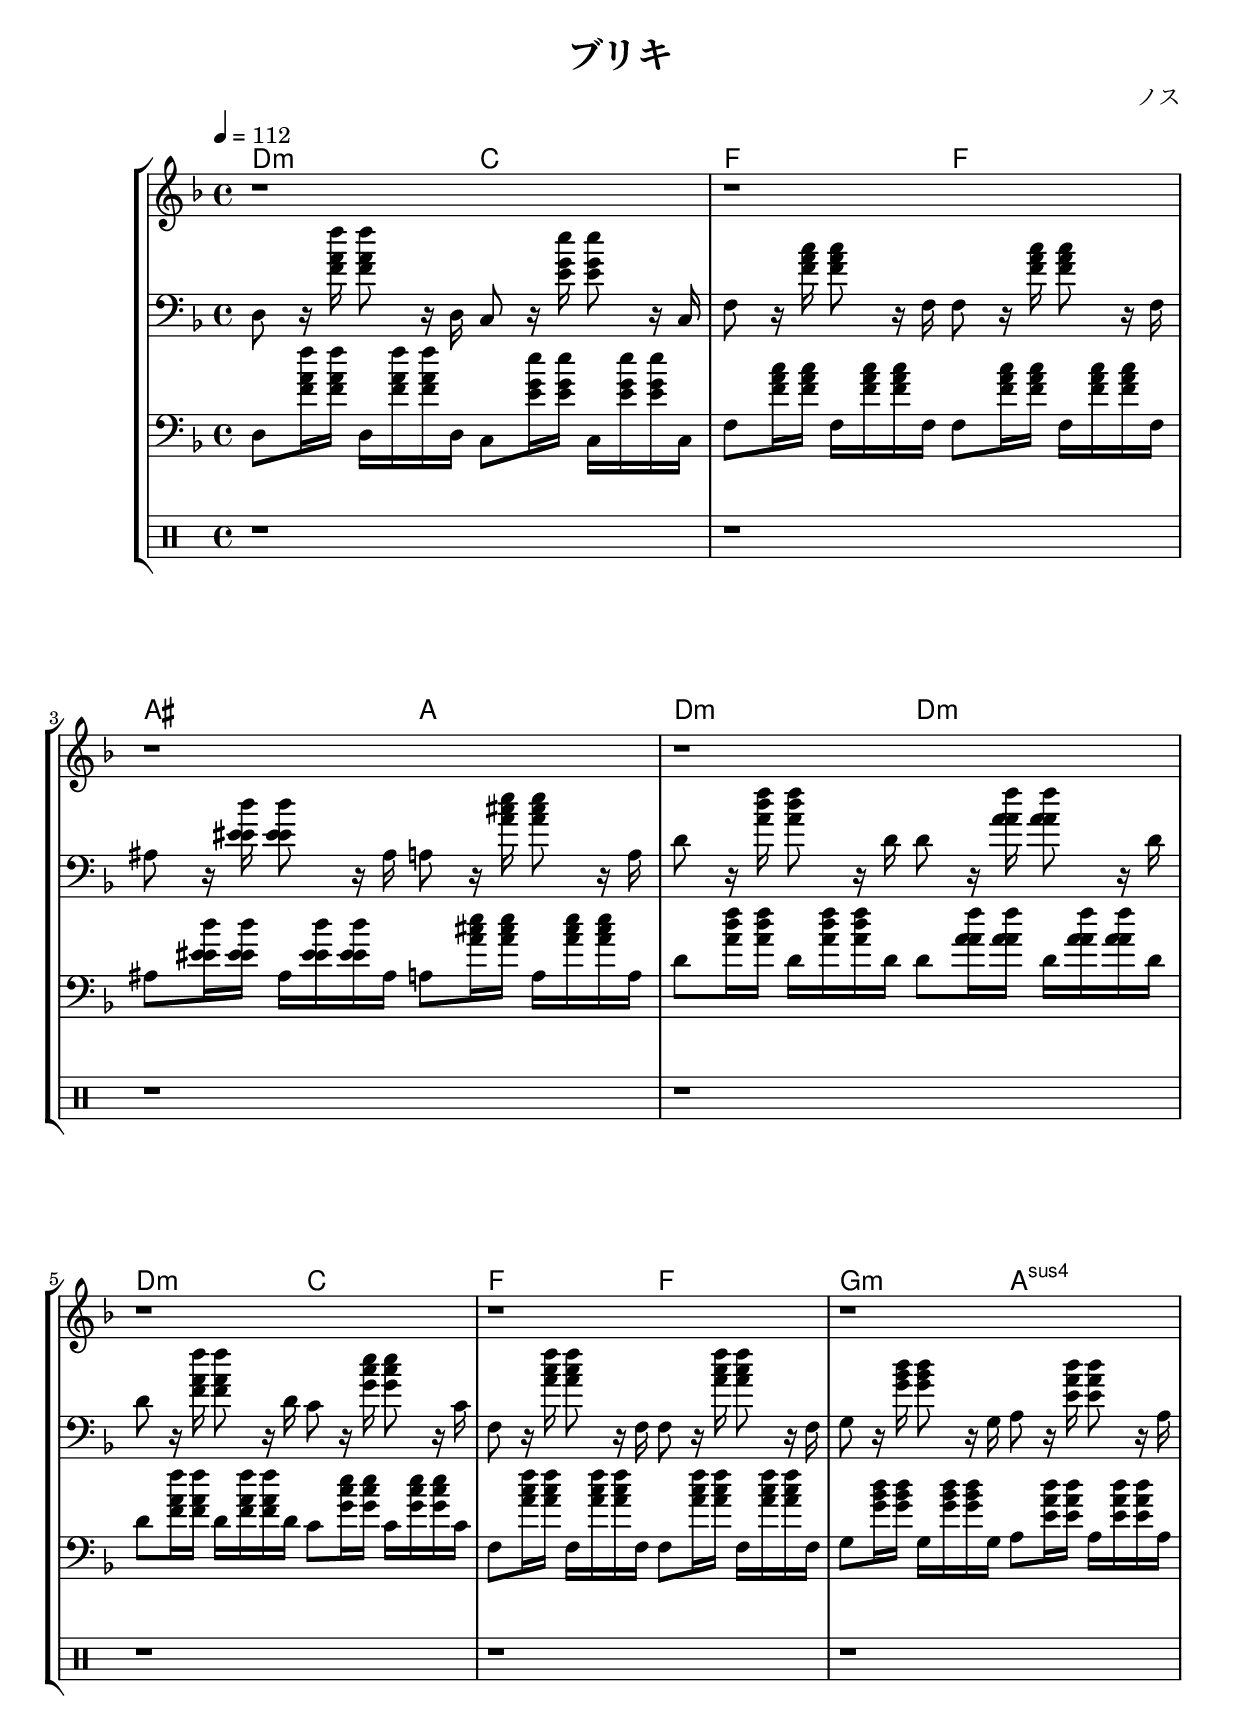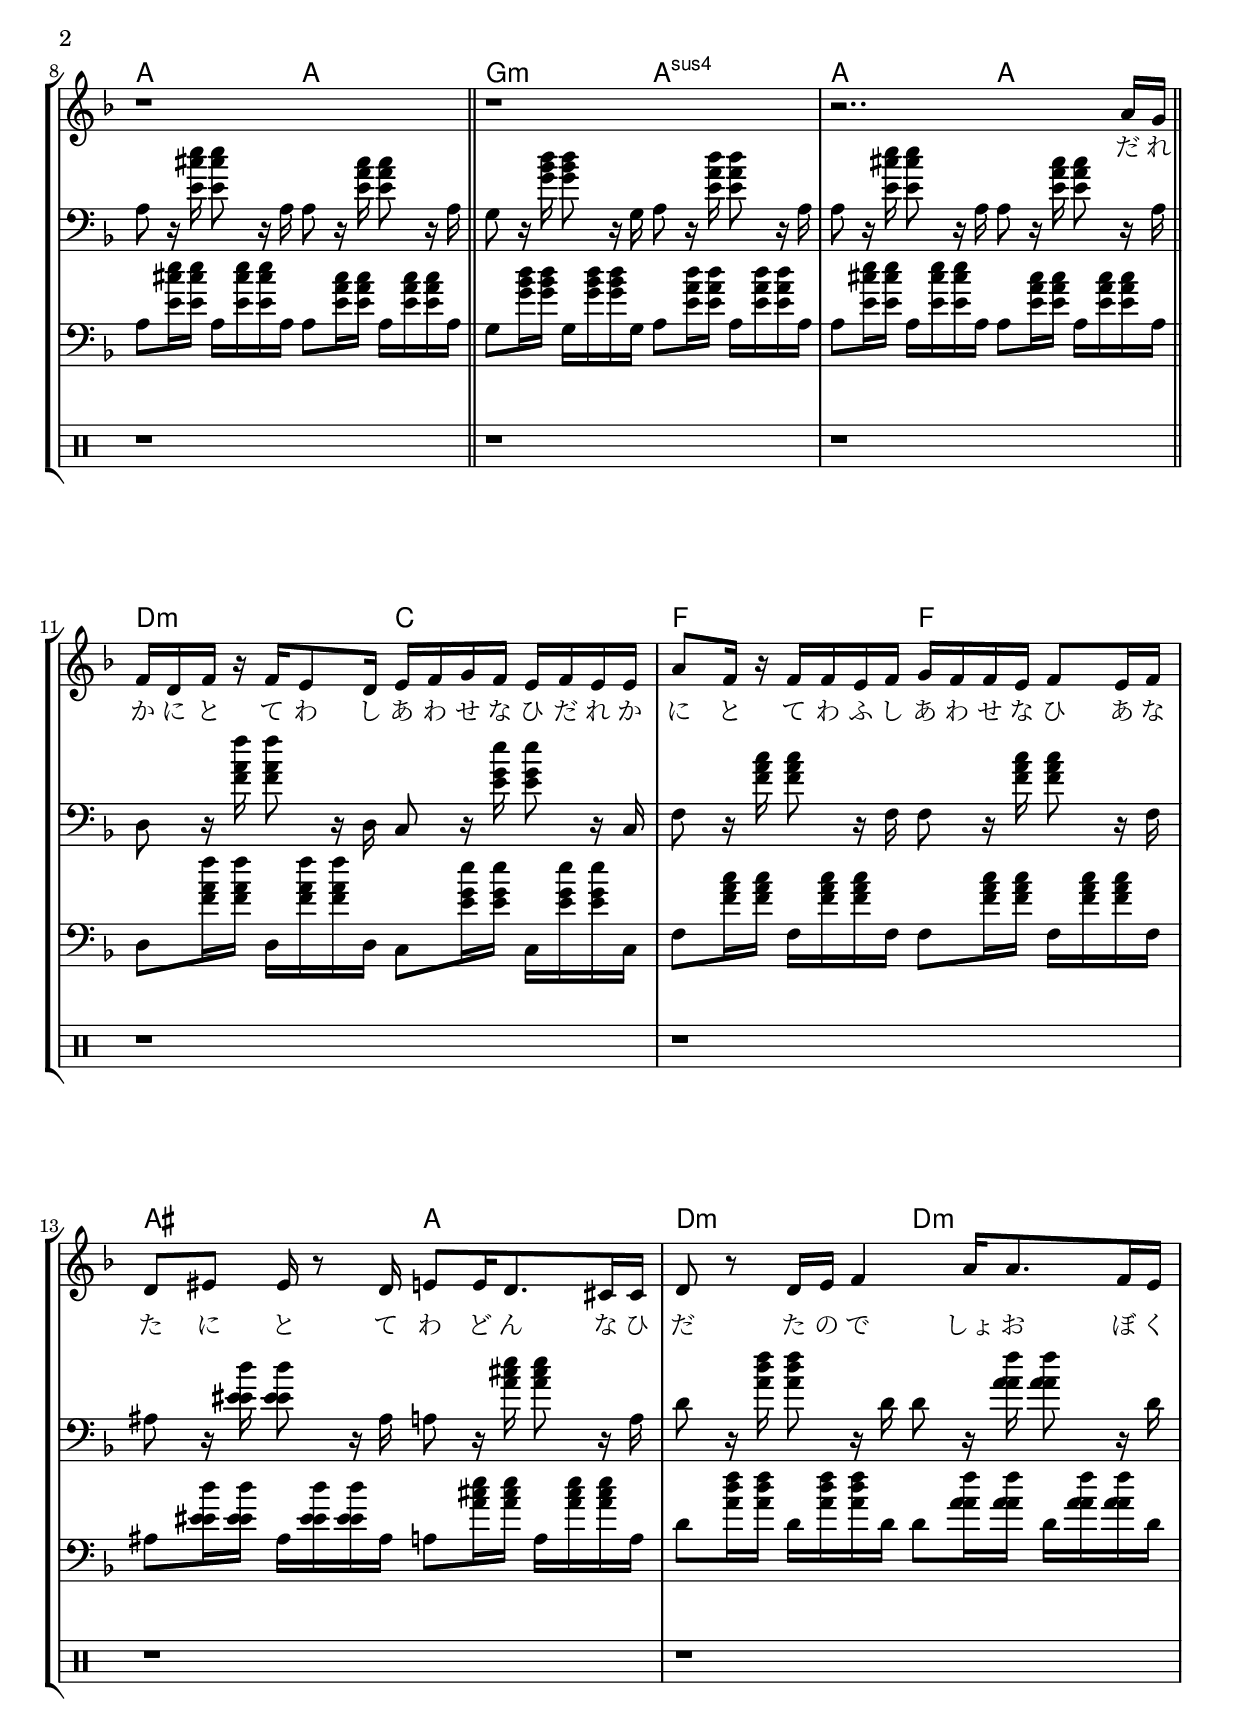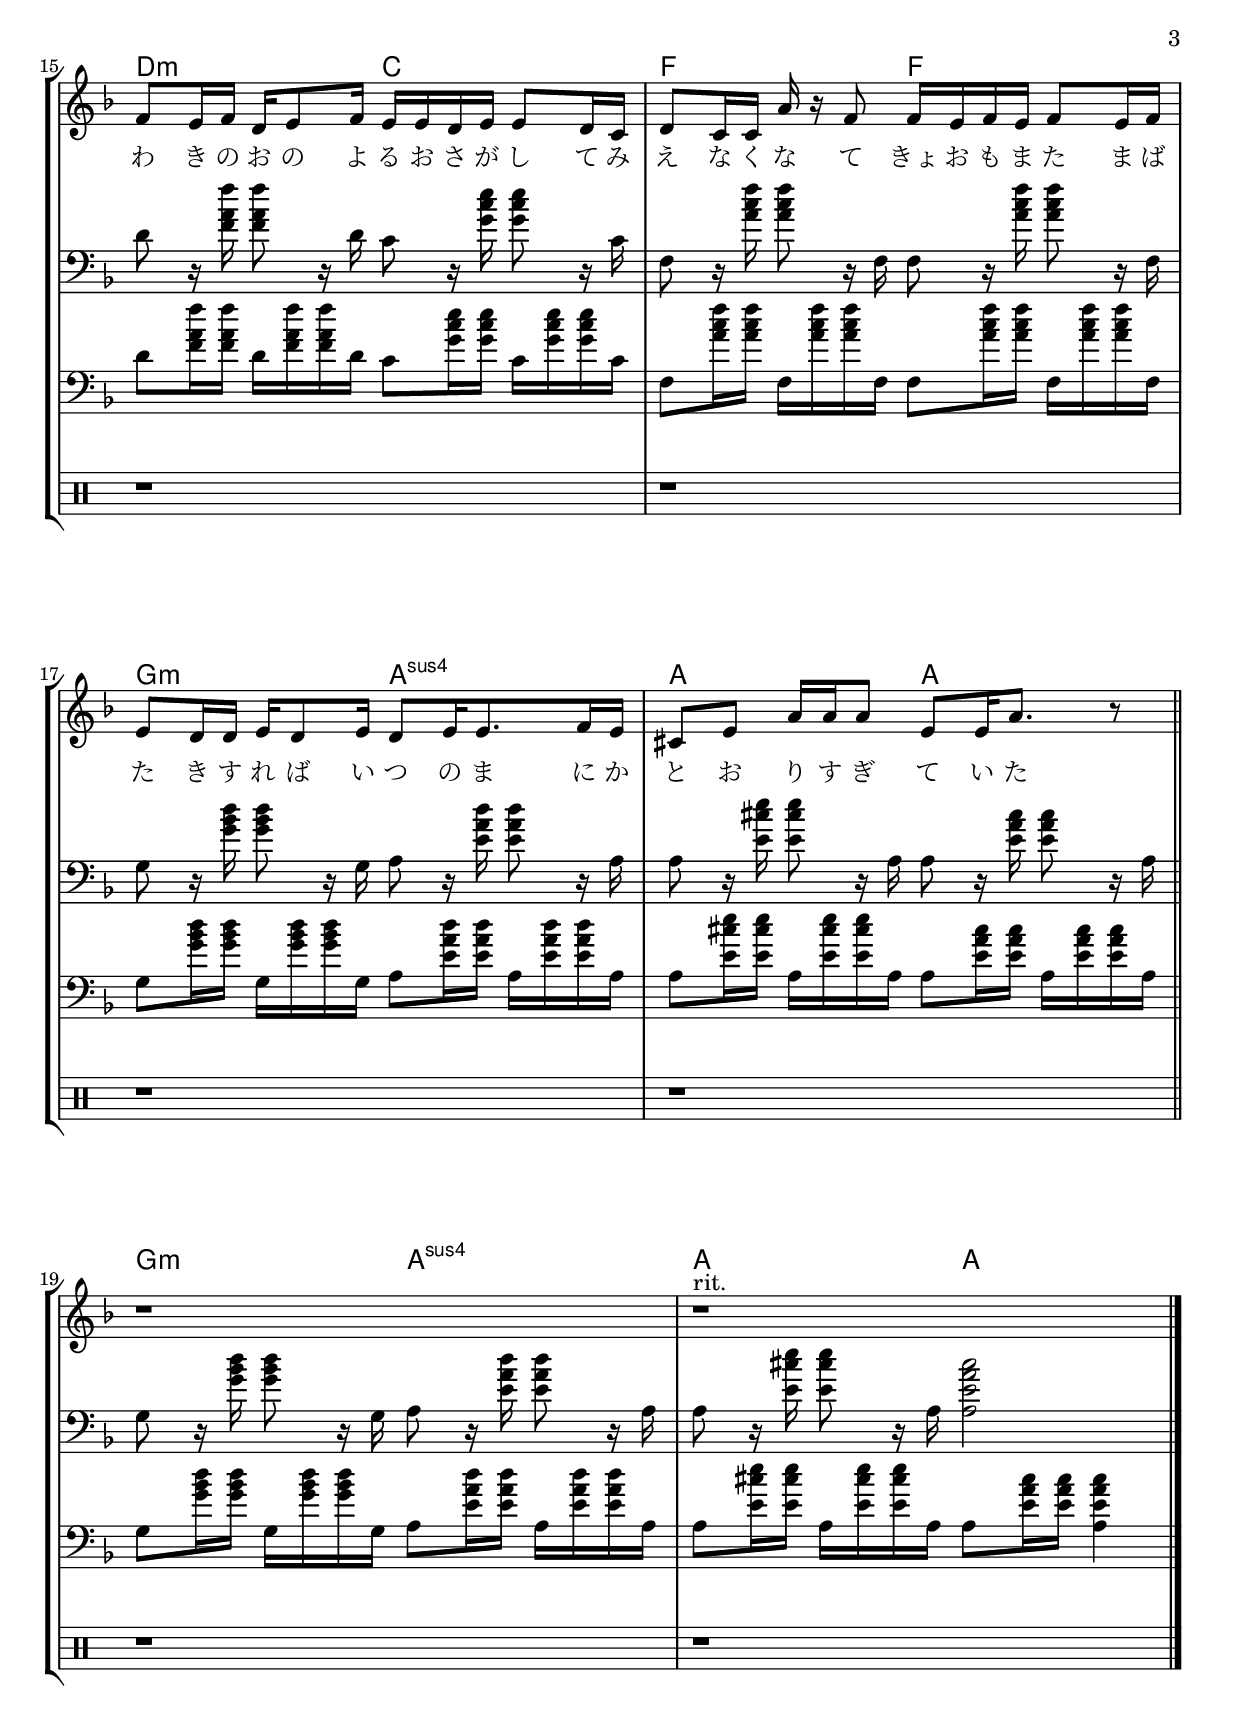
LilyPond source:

\version "2.12.1"

\header {
	title = \markup {ブリキ}
	composer = \markup \center-column {ノス}
}

harmony = \chordmode {
	d2:m c f f ais a d:m d:m d:m c f f g:m a:sus4 a a 

	g:m a:sus4 a a 

	d:m c f f ais a d:m d:m d:m c f f g:m a:sus4 a a 

	g:m a:sus4 a a 
}

melody = {
	\key f \major
	\tempo 4 = 112
	r1 | r1 | r1 | r1 | r1 | r1 | r1 | r1   
	r1 | r2.. 
	\set Staff.midiInstrument = #"mmi0.34"
	a'16  g'16 
	f'16  d'16  f'16  r16  f'16  e'8  d'16  e'16  f'16  g'16  f'16  e'16  f'16  e'16  e'16 
	a'8  f'16  r16  f'16  f'16  e'16  f'16  g'16  f'16  f'16  e'16  f'8  e'16  f'16 
	d'8  eis'8  eis'16  r8  d'16  e'8  e'16  d'8.  cis'16  cis'16 
	d'8  r8  d'16  e'16  f'4  a'16  a'8.  f'16  e'16 
	f'8  e'16  f'16  d'16  e'8  f'16  e'16  e'16  d'16  e'16  e'8  d'16  c'16 
	d'8  c'16  c'16  a'16  r16  f'8  f'16  e'16  f'16  e'16  f'8  e'16  f'16 
	e'8  d'16  d'16  e'16  d'8  e'16  d'8  e'16  e'8.  f'16  e'16 
	cis'8  e'8  a'16  a'16  a'8  e'8  e'16  a'8.  	r8 	r1 | r1^"rit." \bar "|."
}

words = \lyricmode {
	
	
	だ  れ  か  に  と  て  わ  し  あ  わ  せ  な  ひ  だ  れ  か  に  と  て  わ  ふ  し  あ  わ  せ  な  ひ  あ  な  た  に  と  て  わ  ど  ん  な  ひ  だ  た  の  で  しょ  お  ぼ  く  わ  き  の  お  の  よ  る  お  さ  が  し  て  み  え  な  く  な  て  きょ  お  も  ま  た  ま  ば  た  き  す  れ  ば  い  つ  の  ま  に  か  と  お  り  す  ぎ  て  い  た  
	
}

tempochange = {
	\tempo 4 = 112
	r1 | r1 | r1 | r1 | r1 | r1 | r1 | r1 \bar "||"
	\tempo 4 = 112
	r1 | r1 \bar "||"
	\tempo 4 = 112
	r1 | r1 | r1 | r1 | r1 | r1 | r1 | r1 \bar "||"
	\tempo 4 = 112
	r1 | \tempo 4 = 84 r2 \tempo 4 = 74 r2 \bar "|."
}

mainacc = {
	\clef bass
	\set Staff.midiInstrument = #"Lead 3 (calliope)"
	\key f \major
	\tempo 4 = 112
	d8 r16 <a' f' f''>16 <a' f' f''>8 r16 d16
	c8 r16 <e' g' e''>16 <e' g' e''>8 r16 c16
	f8 r16 <f' a' c''>16 <f' a' c''>8 r16 f16
	f8 r16 <f' a' c''>16 <f' a' c''>8 r16 f16
	ais8 r16 <eis' eis' d''>16 <eis' eis' d''>8 r16 ais16
	a8 r16 <a' cis'' e''>16 <a' cis'' e''>8 r16 a16
	d'8 r16 <a' d'' f''>16 <a' d'' f''>8 r16 d'16
	d'8 r16 <a' a' f''>16 <a' a' f''>8 r16 d'16
	d'8 r16 <f' a' f''>16 <f' a' f''>8 r16 d'16
	c'8 r16 <g' c'' e''>16 <g' c'' e''>8 r16 c'16
	f8 r16 <a' c'' f''>16 <a' c'' f''>8 r16 f16
	f8 r16 <a' c'' f''>16 <a' c'' f''>8 r16 f16
	g8 r16 <g' bes' d''>16 <g' bes' d''>8 r16 g16
	a8 r16 <e' a' d''>16 <e' a' d''>8 r16 a16
	a8 r16 <e' cis'' e''>16 <e' cis'' e''>8 r16 a16
	a8 r16 <e' a' cis''>16 <e' a' cis''>8 r16 a16
	\bar "||"

	\set Staff.midiInstrument = #"Lead 3 (calliope)"
	g8 r16 <g' bes' d''>16 <g' bes' d''>8 r16 g16
	a8 r16 <e' a' d''>16 <e' a' d''>8 r16 a16
	a8 r16 <e' cis'' e''>16 <e' cis'' e''>8 r16 a16
	a8 r16 <e' a' cis''>16 <e' a' cis''>8 r16 a16
	\bar "||"

	\set Staff.midiInstrument = #"Lead 3 (calliope)"
	d8 r16 <a' f' f''>16 <a' f' f''>8 r16 d16
	c8 r16 <e' g' e''>16 <e' g' e''>8 r16 c16
	f8 r16 <f' a' c''>16 <f' a' c''>8 r16 f16
	f8 r16 <f' a' c''>16 <f' a' c''>8 r16 f16
	ais8 r16 <eis' eis' d''>16 <eis' eis' d''>8 r16 ais16
	a8 r16 <a' cis'' e''>16 <a' cis'' e''>8 r16 a16
	d'8 r16 <a' d'' f''>16 <a' d'' f''>8 r16 d'16
	d'8 r16 <a' a' f''>16 <a' a' f''>8 r16 d'16
	d'8 r16 <f' a' f''>16 <f' a' f''>8 r16 d'16
	c'8 r16 <g' c'' e''>16 <g' c'' e''>8 r16 c'16
	f8 r16 <a' c'' f''>16 <a' c'' f''>8 r16 f16
	f8 r16 <a' c'' f''>16 <a' c'' f''>8 r16 f16
	g8 r16 <g' bes' d''>16 <g' bes' d''>8 r16 g16
	a8 r16 <e' a' d''>16 <e' a' d''>8 r16 a16
	a8 r16 <e' cis'' e''>16 <e' cis'' e''>8 r16 a16
	a8 r16 <e' a' cis''>16 <e' a' cis''>8 r16 a16
	\bar "||"

	\set Staff.midiInstrument = #"Lead 3 (calliope)"
	g8 r16 <g' bes' d''>16 <g' bes' d''>8 r16 g16
	a8 r16 <e' a' d''>16 <e' a' d''>8 r16 a16
	a8 r16 <e' cis'' e''>16 <e' cis'' e''>8 r16 a16
	<a e' a' cis''>2
	\bar "|."
}

subacc = {
	\clef bass
	\set Staff.midiInstrument = #"Church organ"
	\key f \major
	\tempo 4 = 112
	d8 <a' f' f''>16 <a' f' f''>16   d16 <a' f' f''>16 <a' f' f''>16 d16
	c8 <e' g' e''>16 <e' g' e''>16   c16 <e' g' e''>16 <e' g' e''>16 c16
	f8 <f' a' c''>16 <f' a' c''>16   f16 <f' a' c''>16 <f' a' c''>16 f16
	f8 <f' a' c''>16 <f' a' c''>16   f16 <f' a' c''>16 <f' a' c''>16 f16
	ais8 <eis' eis' d''>16 <eis' eis' d''>16   ais16 <eis' eis' d''>16 <eis' eis' d''>16 ais16
	a8 <a' cis'' e''>16 <a' cis'' e''>16   a16 <a' cis'' e''>16 <a' cis'' e''>16 a16
	d'8 <a' d'' f''>16 <a' d'' f''>16   d'16 <a' d'' f''>16 <a' d'' f''>16 d'16
	d'8 <a' a' f''>16 <a' a' f''>16   d'16 <a' a' f''>16 <a' a' f''>16 d'16
	d'8 <f' a' f''>16 <f' a' f''>16   d'16 <f' a' f''>16 <f' a' f''>16 d'16
	c'8 <g' c'' e''>16 <g' c'' e''>16   c'16 <g' c'' e''>16 <g' c'' e''>16 c'16
	f8 <a' c'' f''>16 <a' c'' f''>16   f16 <a' c'' f''>16 <a' c'' f''>16 f16
	f8 <a' c'' f''>16 <a' c'' f''>16   f16 <a' c'' f''>16 <a' c'' f''>16 f16
	g8 <g' bes' d''>16 <g' bes' d''>16   g16 <g' bes' d''>16 <g' bes' d''>16 g16
	a8 <e' a' d''>16 <e' a' d''>16   a16 <e' a' d''>16 <e' a' d''>16 a16
	a8 <e' cis'' e''>16 <e' cis'' e''>16   a16 <e' cis'' e''>16 <e' cis'' e''>16 a16
	a8 <e' a' cis''>16 <e' a' cis''>16   a16 <e' a' cis''>16 <e' a' cis''>16 a16
	\bar "||"

	\set Staff.midiInstrument = #"Church organ"
	g8 <g' bes' d''>16 <g' bes' d''>16   g16 <g' bes' d''>16 <g' bes' d''>16 g16
	a8 <e' a' d''>16 <e' a' d''>16   a16 <e' a' d''>16 <e' a' d''>16 a16
	a8 <e' cis'' e''>16 <e' cis'' e''>16   a16 <e' cis'' e''>16 <e' cis'' e''>16 a16
	a8 <e' a' cis''>16 <e' a' cis''>16   a16 <e' a' cis''>16 <e' a' cis''>16 a16
	\bar "||"

	\set Staff.midiInstrument = #"Church organ"
	d8 <a' f' f''>16 <a' f' f''>16   d16 <a' f' f''>16 <a' f' f''>16 d16
	c8 <e' g' e''>16 <e' g' e''>16   c16 <e' g' e''>16 <e' g' e''>16 c16
	f8 <f' a' c''>16 <f' a' c''>16   f16 <f' a' c''>16 <f' a' c''>16 f16
	f8 <f' a' c''>16 <f' a' c''>16   f16 <f' a' c''>16 <f' a' c''>16 f16
	ais8 <eis' eis' d''>16 <eis' eis' d''>16   ais16 <eis' eis' d''>16 <eis' eis' d''>16 ais16
	a8 <a' cis'' e''>16 <a' cis'' e''>16   a16 <a' cis'' e''>16 <a' cis'' e''>16 a16
	d'8 <a' d'' f''>16 <a' d'' f''>16   d'16 <a' d'' f''>16 <a' d'' f''>16 d'16
	d'8 <a' a' f''>16 <a' a' f''>16   d'16 <a' a' f''>16 <a' a' f''>16 d'16
	d'8 <f' a' f''>16 <f' a' f''>16   d'16 <f' a' f''>16 <f' a' f''>16 d'16
	c'8 <g' c'' e''>16 <g' c'' e''>16   c'16 <g' c'' e''>16 <g' c'' e''>16 c'16
	f8 <a' c'' f''>16 <a' c'' f''>16   f16 <a' c'' f''>16 <a' c'' f''>16 f16
	f8 <a' c'' f''>16 <a' c'' f''>16   f16 <a' c'' f''>16 <a' c'' f''>16 f16
	g8 <g' bes' d''>16 <g' bes' d''>16   g16 <g' bes' d''>16 <g' bes' d''>16 g16
	a8 <e' a' d''>16 <e' a' d''>16   a16 <e' a' d''>16 <e' a' d''>16 a16
	a8 <e' cis'' e''>16 <e' cis'' e''>16   a16 <e' cis'' e''>16 <e' cis'' e''>16 a16
	a8 <e' a' cis''>16 <e' a' cis''>16   a16 <e' a' cis''>16 <e' a' cis''>16 a16
	\bar "||"

	\set Staff.midiInstrument = #"Church organ"
	g8 <g' bes' d''>16 <g' bes' d''>16   g16 <g' bes' d''>16 <g' bes' d''>16 g16
	a8 <e' a' d''>16 <e' a' d''>16   a16 <e' a' d''>16 <e' a' d''>16 a16
	a8 <e' cis'' e''>16 <e' cis'' e''>16   a16 <e' cis'' e''>16 <e' cis'' e''>16 a16
	a8 <e' a' cis''>16 <e' a' cis''>16 <a e' a' cis''>4
	\bar "|."
}

percA = {
	\drummode {
	r1 |r1 |r1 |r1 |r1 |r1 |r1 |r1 \bar "||"
	r1 |r1 \bar "||"
	r1 |r1 |r1 |r1 |r1 |r1 |r1 |r1 \bar "||"
	r1 |r1 \bar "|."
	}
}

percB = {
	\drummode {
	r1 |r1 |r1 |r1 |r1 |r1 |r1 |r1 \bar "||"
	r1 |r1 \bar "||"
	r1 |r1 |r1 |r1 |r1 |r1 |r1 |r1 \bar "||"
	r1 |r1 \bar "|."
	}
}

percC = {
	\drummode {
	r1 |r1 |r1 |r1 |r1 |r1 |r1 |r1 \bar "||"
	r1 |r1 \bar "||"
	r1 |r1 |r1 |r1 |r1 |r1 |r1 |r1 \bar "||"
	r1 |r1 \bar "|."
	}
}

percD = {
	\drummode {
	r1 |r1 |r1 |r1 |r1 |r1 |r1 |r1 \bar "||"
	r1 |r1 \bar "||"
	r1 |r1 |r1 |r1 |r1 |r1 |r1 |r1 \bar "||"
	r1 |r1 \bar "|."
	}
}

percE = {
	\drummode {
	r1 |r1 |r1 |r1 |r1 |r1 |r1 |r1 \bar "||"
	r1 |r1 \bar "||"
	r1 |r1 |r1 |r1 |r1 |r1 |r1 |r1 \bar "||"
	r1 |r1 \bar "|."
	}
}

\score {
	<<
		\new StaffGroup <<
			\new ChordNames {\harmony}
			\new Voice = "melody" {\melody}
			\new Lyrics \lyricsto "melody" \words
			\new Staff = "mainacc" {\mainacc}
			\new Staff = "subacc" {\subacc}
			\new DrumStaff <<
				\new DrumVoice {\percA}
				\new DrumVoice {\percB}
				\new DrumVoice {\percC}
				\new DrumVoice {\percD}
				\new DrumVoice {\percE}
			>>
		>>
	>>
	\layout { }
}
